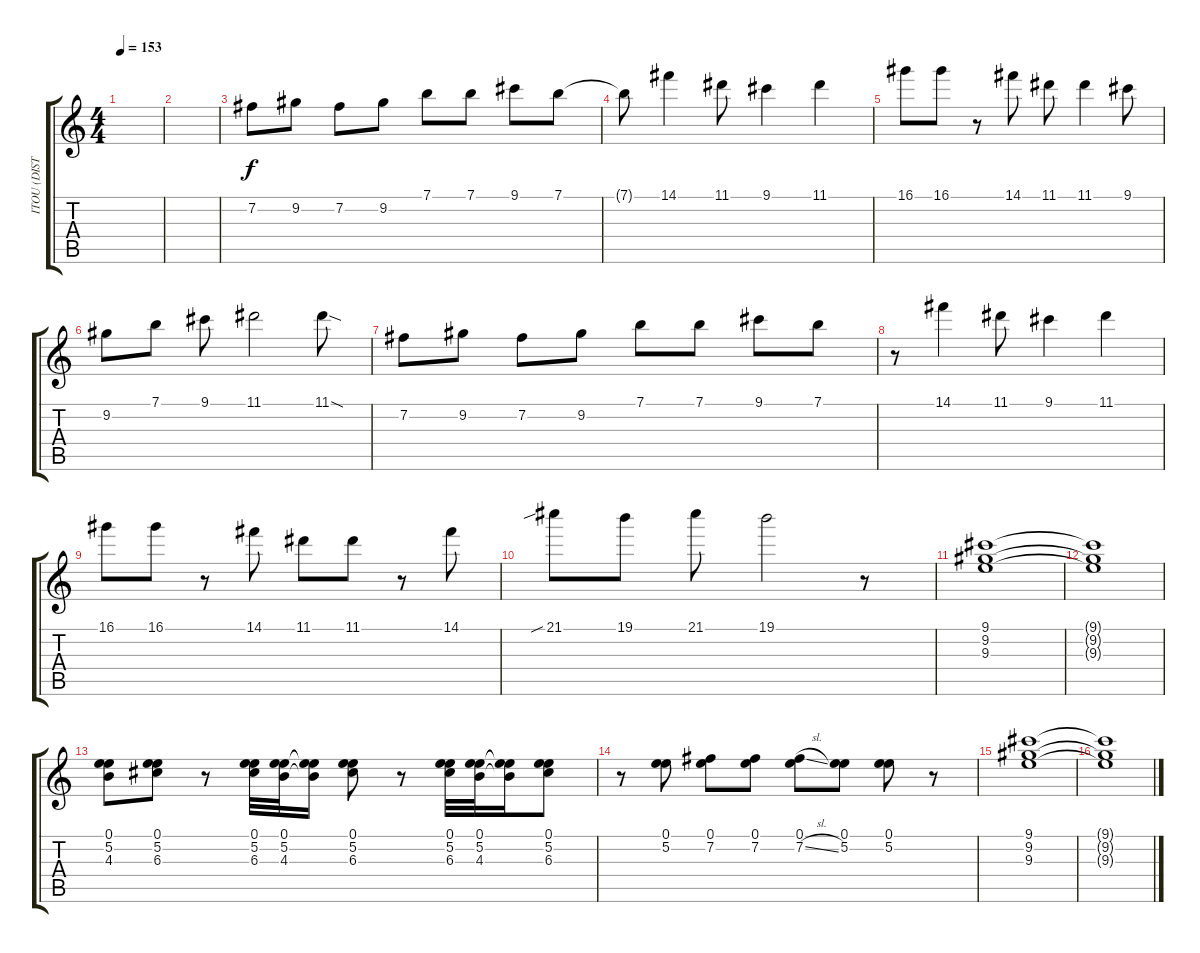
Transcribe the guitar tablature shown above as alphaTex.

\track ("ITOU (DIST)" "ITOU (DIST") {instrument overdrivenguitar}
\staff {score tabs}
\tuning (E4 B3 G3 D3 A2 E2) {hide}
\ts (4 4)
\tempo 153
\clef g2
\ks c
|
|
7.2.8 9.2.8 7.2.8 9.2.8 7.1.8 7.1.8 9.1.8 7.1.8 |
7.1{t}.8 14.1.4 11.1.8 9.1.4 11.1.4 |
16.1.8 16.1.8 r.8 14.1.8 11.1.8 11.1.4 9.1.8 |
9.2.8 7.1.8 9.1.8 11.1.2 11.1{sod}.8 |
7.2.8 9.2.8 7.2.8 9.2.8 7.1.8 7.1.8 9.1.8 7.1.8 |
r.8 14.1.4 11.1.8 9.1.4 11.1.4 |
16.1.8 16.1.8 r.8 14.1.8 11.1.8 11.1.8 r.8 14.1.8 |
21.1{sib}.8 19.1.8 21.1.8 19.1.2 r.8 |
(9.1 9.2 9.3).1 |
(9.1{t} 9.2{t} 9.3{t}).1 |
(0.1 5.2 4.3).8 (0.1 5.2 6.3).8 r.8 (0.1 5.2 6.3).32 (0.1 5.2 4.3).32 (0.1{t} 5.2{t} 4.3{t}).16 (0.1 5.2 6.3).8 r.8 (0.1 5.2 6.3).32 (0.1 5.2 4.3).32 (0.1{t} 5.2{t} 4.3{t}).16 (0.1 5.2 6.3).8 |
r.8 (0.1 5.2).8 (0.1 7.2).8 (0.1 7.2).8 (0.1 7.2{sl}).8 (0.1 5.2).8 (0.1 5.2).8 r.8 |
(9.1 9.2 9.3).1 |
(9.1{t} 9.2{t} 9.3{t}).1
